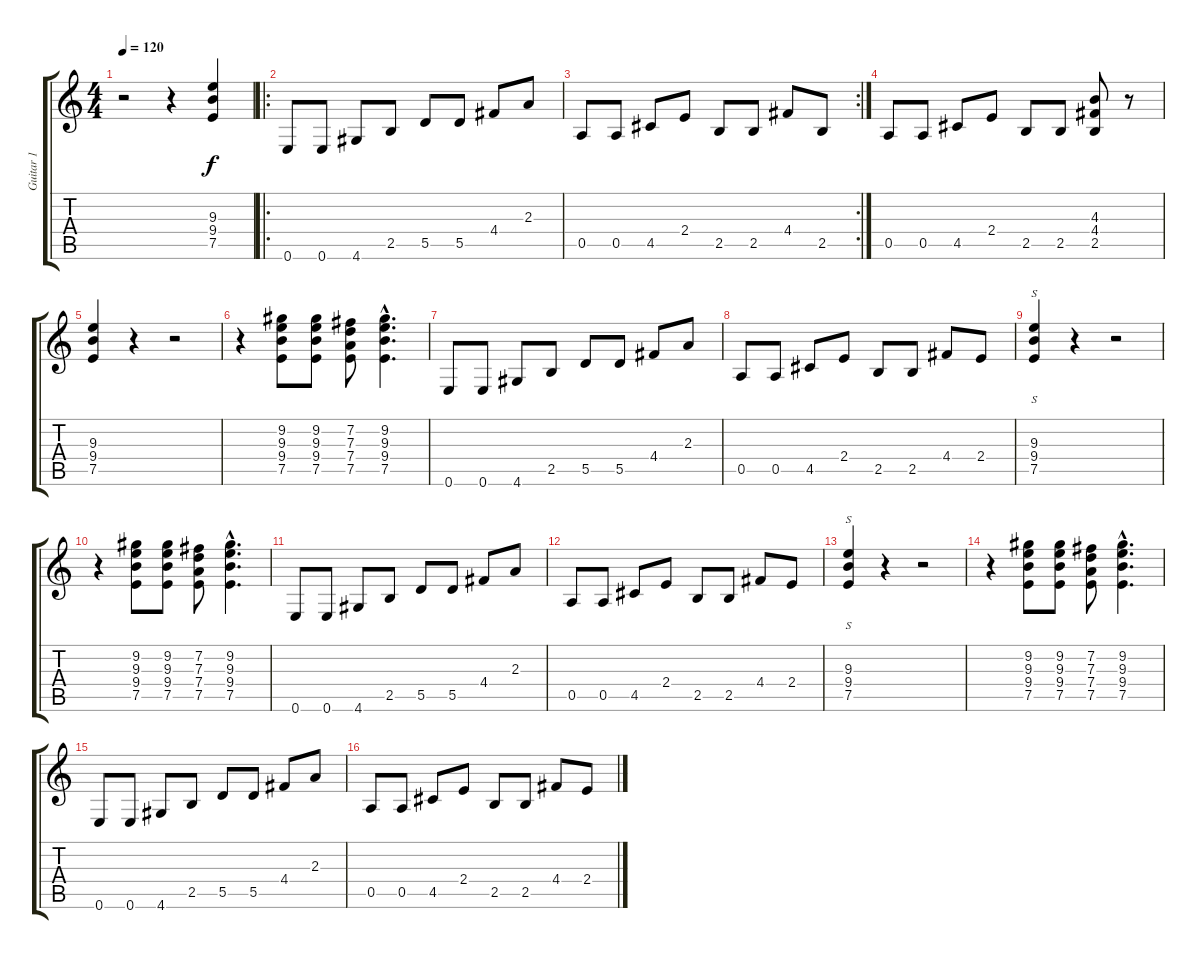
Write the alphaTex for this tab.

\track ("Guitar 1" "Guitar 1") {instrument distortionguitar}
\staff {score tabs}
\tuning (E4 B3 G3 D3 A2 E2) {hide}
\ts (4 4)
\tempo 120
\clef g2
\ks c
r.2{dy f instrument distortionguitar} r.4 (9.3 9.4 7.5).4 |
\ro
0.6.8 0.6.8 4.6.8 2.5.8 5.5.8 5.5.8 4.4.8 2.3.8 |
\rc 2
0.5.8 0.5.8 4.5.8 2.4.8 2.5.8 2.5.8 4.4.8 2.5.8 |
0.5.8 0.5.8 4.5.8 2.4.8 2.5.8 2.5.8 (4.3 4.4 2.5).8 r.8 |
(9.3 9.4 7.5).4 r.4 r.2 |
r.4 (9.2 9.3 9.4 7.5).8 (9.2 9.3 9.4 7.5).8 (7.2 7.3 7.4 7.5).8 (9.2{hac} 9.3{hac} 9.4{hac} 7.5{hac}).4{d} |
0.6.8 0.6.8 4.6.8 2.5.8 5.5.8 5.5.8 4.4.8 2.3.8 |
0.5.8 0.5.8 4.5.8 2.4.8 2.5.8 2.5.8 4.4.8 2.4.8 |
(9.3 9.4 7.5).4{s} r.4 r.2 |
r.4 (9.2 9.3 9.4 7.5).8 (9.2 9.3 9.4 7.5).8 (7.2 7.3 7.4 7.5).8 (9.2{hac} 9.3{hac} 9.4{hac} 7.5{hac}).4{d} |
0.6.8 0.6.8 4.6.8 2.5.8 5.5.8 5.5.8 4.4.8 2.3.8 |
0.5.8 0.5.8 4.5.8 2.4.8 2.5.8 2.5.8 4.4.8 2.4.8 |
(9.3 9.4 7.5).4{s} r.4 r.2 |
r.4 (9.2 9.3 9.4 7.5).8 (9.2 9.3 9.4 7.5).8 (7.2 7.3 7.4 7.5).8 (9.2{hac} 9.3{hac} 9.4{hac} 7.5{hac}).4{d} |
0.6.8 0.6.8 4.6.8 2.5.8 5.5.8 5.5.8 4.4.8 2.3.8 |
0.5.8 0.5.8 4.5.8 2.4.8 2.5.8 2.5.8 4.4.8 2.4.8
